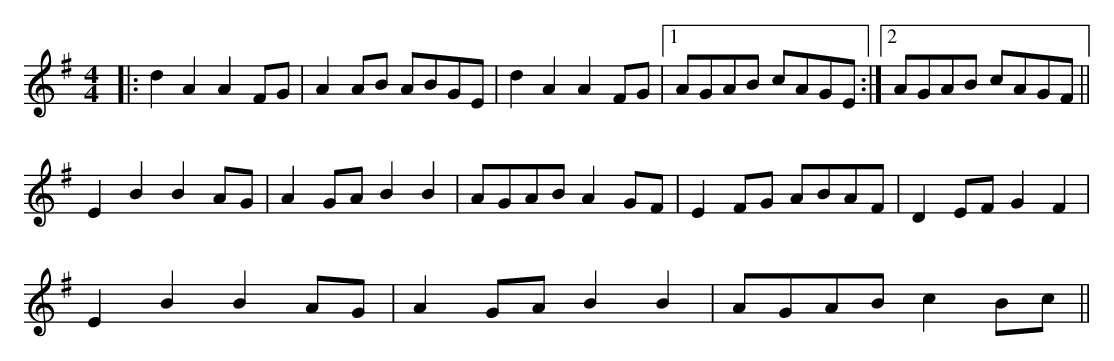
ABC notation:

X:1
M:4/4
K:Dmix
|:d2A2 A2FG|A2AB ABGE|d2A2 A2FG|1 AGAB cAGE:|2 AGAB cAGF||
E2B2 B2AG|A2GA B2B2|AGAB A2GF|E2FG ABAF|D2EF G2F2|
E2B2 B2AG|A2GA B2B2|AGAB c2Bc||
